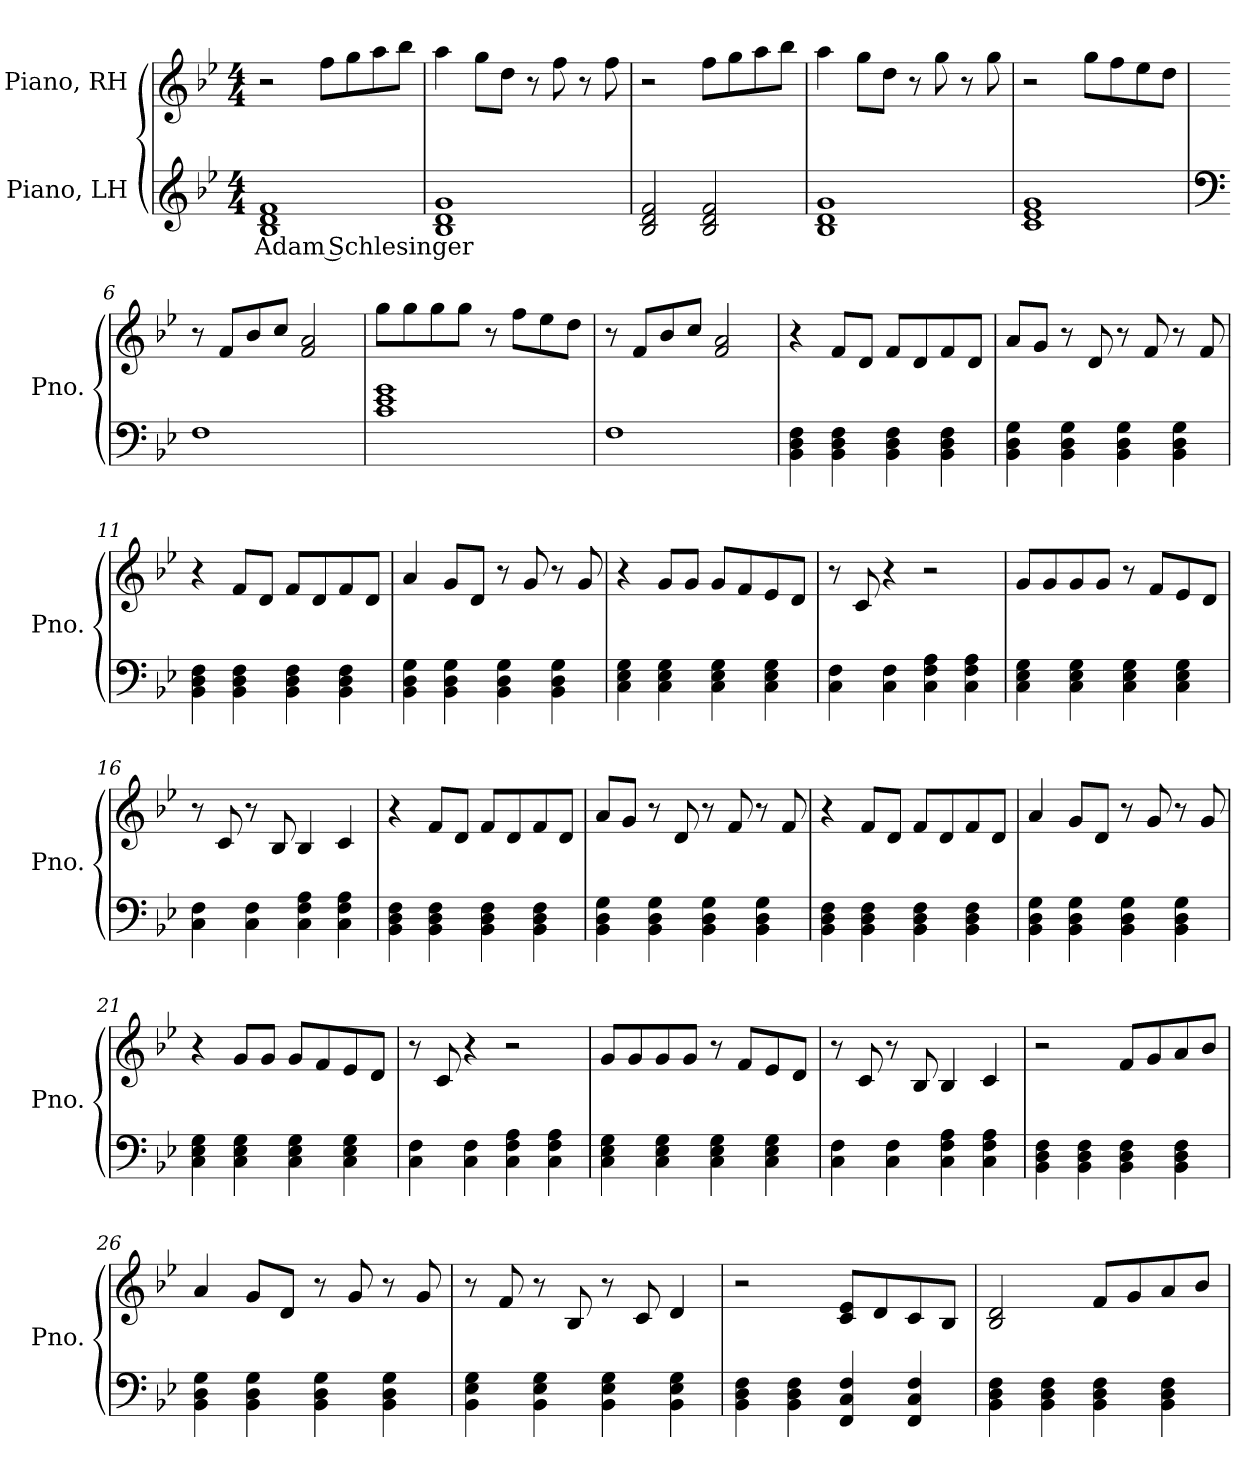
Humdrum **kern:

**kern	**text	**kern
*part2	*part2	*part1
*staff2	*staff2	*staff1
*I"Piano, LH	*	*I"Piano, RH
*I'Pno.	*	*I'Pno.
*clefG2	*	*clefG2
*k[b-e-]	*	*k[b-e-]
*M4/4	*	*M4/4
*MM105	*	*MM105
=1	=1	=1
!	!LO:LY:b	!
1B- 1d 1f	Adam Schlesinger	2r
.	.	8ff\L
.	.	8gg\
.	.	8aa\
.	.	8bb-\J
=2	=2	=2
1B- 1d 1g	.	4aa\
.	.	8gg\L
.	.	8dd\J
.	.	8r
.	.	8ff\
.	.	8r
.	.	8ff\
=3	=3	=3
2B-/ 2d/ 2f/	.	2r
2B-/ 2d/ 2f/	.	8ff\L
.	.	8gg\
.	.	8aa\
.	.	8bb-\J
=4	=4	=4
1B- 1d 1g	.	4aa\
.	.	8gg\L
.	.	8dd\J
.	.	8r
.	.	8gg\
.	.	8r
.	.	8gg\
=5	=5	=5
1c 1e- 1g	.	2r
.	.	8gg\L
.	.	8ff\
.	.	8ee-\
.	.	8dd\J
!!LO:LB:g=z
=6	=6	=6
*clefF4	*	*
1F	.	8r
.	.	8f/L
.	.	8b-/
.	.	8cc/J
.	.	2f/ 2a/
=7	=7	=7
1c 1e- 1g	.	8gg\L
.	.	8gg\
.	.	8gg\
.	.	8gg\J
.	.	8r
.	.	8ff\L
.	.	8ee-\
.	.	8dd\J
=8	=8	=8
1F	.	8r
.	.	8f/L
.	.	8b-/
.	.	8cc/J
.	.	2f/ 2a/
=9	=9	=9
4BB-\ 4D\ 4F\	.	4r
4BB-\ 4D\ 4F\	.	8f/L
.	.	8d/J
4BB-\ 4D\ 4F\	.	8f/L
.	.	8d/
4BB-\ 4D\ 4F\	.	8f/
.	.	8d/J
=10	=10	=10
4BB-\ 4D\ 4G\	.	8a/L
.	.	8g/J
4BB-\ 4D\ 4G\	.	8r
.	.	8d/
4BB-\ 4D\ 4G\	.	8r
.	.	8f/
4BB-\ 4D\ 4G\	.	8r
.	.	8f/
!!LO:LB:g=z
=11	=11	=11
4BB-\ 4D\ 4F\	.	4r
4BB-\ 4D\ 4F\	.	8f/L
.	.	8d/J
4BB-\ 4D\ 4F\	.	8f/L
.	.	8d/
4BB-\ 4D\ 4F\	.	8f/
.	.	8d/J
=12	=12	=12
4BB-\ 4D\ 4G\	.	4a/
4BB-\ 4D\ 4G\	.	8g/L
.	.	8d/J
4BB-\ 4D\ 4G\	.	8r
.	.	8g/
4BB-\ 4D\ 4G\	.	8r
.	.	8g/
=13	=13	=13
4C\ 4E-\ 4G\	.	4r
4C\ 4E-\ 4G\	.	8g/L
.	.	8g/J
4C\ 4E-\ 4G\	.	8g/L
.	.	8f/
4C\ 4E-\ 4G\	.	8e-/
.	.	8d/J
=14	=14	=14
4C\ 4F\	.	8r
.	.	8c/
4C\ 4F\	.	4r
4C\ 4F\ 4A\	.	2r
4C\ 4F\ 4A\	.	.
=15	=15	=15
4C\ 4E-\ 4G\	.	8g/L
.	.	8g/
4C\ 4E-\ 4G\	.	8g/
.	.	8g/J
4C\ 4E-\ 4G\	.	8r
.	.	8f/L
4C\ 4E-\ 4G\	.	8e-/
.	.	8d/J
!!LO:LB:g=z
=16	=16	=16
4C\ 4F\	.	8r
.	.	8c/
4C\ 4F\	.	8r
.	.	8B-/
4C\ 4F\ 4A\	.	4B-/
4C\ 4F\ 4A\	.	4c/
=17	=17	=17
4BB-\ 4D\ 4F\	.	4r
4BB-\ 4D\ 4F\	.	8f/L
.	.	8d/J
4BB-\ 4D\ 4F\	.	8f/L
.	.	8d/
4BB-\ 4D\ 4F\	.	8f/
.	.	8d/J
=18	=18	=18
4BB-\ 4D\ 4G\	.	8a/L
.	.	8g/J
4BB-\ 4D\ 4G\	.	8r
.	.	8d/
4BB-\ 4D\ 4G\	.	8r
.	.	8f/
4BB-\ 4D\ 4G\	.	8r
.	.	8f/
=19	=19	=19
4BB-\ 4D\ 4F\	.	4r
4BB-\ 4D\ 4F\	.	8f/L
.	.	8d/J
4BB-\ 4D\ 4F\	.	8f/L
.	.	8d/
4BB-\ 4D\ 4F\	.	8f/
.	.	8d/J
=20	=20	=20
4BB-\ 4D\ 4G\	.	4a/
4BB-\ 4D\ 4G\	.	8g/L
.	.	8d/J
4BB-\ 4D\ 4G\	.	8r
.	.	8g/
4BB-\ 4D\ 4G\	.	8r
.	.	8g/
!!LO:LB:g=z
=21	=21	=21
4C\ 4E-\ 4G\	.	4r
4C\ 4E-\ 4G\	.	8g/L
.	.	8g/J
4C\ 4E-\ 4G\	.	8g/L
.	.	8f/
4C\ 4E-\ 4G\	.	8e-/
.	.	8d/J
=22	=22	=22
4C\ 4F\	.	8r
.	.	8c/
4C\ 4F\	.	4r
4C\ 4F\ 4A\	.	2r
4C\ 4F\ 4A\	.	.
=23	=23	=23
4C\ 4E-\ 4G\	.	8g/L
.	.	8g/
4C\ 4E-\ 4G\	.	8g/
.	.	8g/J
4C\ 4E-\ 4G\	.	8r
.	.	8f/L
4C\ 4E-\ 4G\	.	8e-/
.	.	8d/J
=24	=24	=24
4C\ 4F\	.	8r
.	.	8c/
4C\ 4F\	.	8r
.	.	8B-/
4C\ 4F\ 4A\	.	4B-/
4C\ 4F\ 4A\	.	4c/
=25	=25	=25
4BB-\ 4D\ 4F\	.	2r
4BB-\ 4D\ 4F\	.	.
4BB-\ 4D\ 4F\	.	8f/L
.	.	8g/
4BB-\ 4D\ 4F\	.	8a/
.	.	8b-/J
!!LO:LB:g=z
=26	=26	=26
4BB-\ 4D\ 4G\	.	4a/
4BB-\ 4D\ 4G\	.	8g/L
.	.	8d/J
4BB-\ 4D\ 4G\	.	8r
.	.	8g/
4BB-\ 4D\ 4G\	.	8r
.	.	8g/
=27	=27	=27
4BB-\ 4E-\ 4G\	.	8r
.	.	8f/
4BB-\ 4E-\ 4G\	.	8r
.	.	8B-/
4BB-\ 4E-\ 4G\	.	8r
.	.	8c/
4BB-\ 4E-\ 4G\	.	4d/
=28	=28	=28
4BB-\ 4D\ 4F\	.	2r
4BB-\ 4D\ 4F\	.	.
4FF/ 4C/ 4F/	.	8c/ 8e-/L
.	.	8d/
4FF/ 4C/ 4F/	.	8c/
.	.	8B-/J
=29	=29	=29
4BB-\ 4D\ 4F\	.	2B-/ 2d/
4BB-\ 4D\ 4F\	.	.
4BB-\ 4D\ 4F\	.	8f/L
.	.	8g/
4BB-\ 4D\ 4F\	.	8a/
.	.	8b-/J
=	=	=
*-	*-	*-
